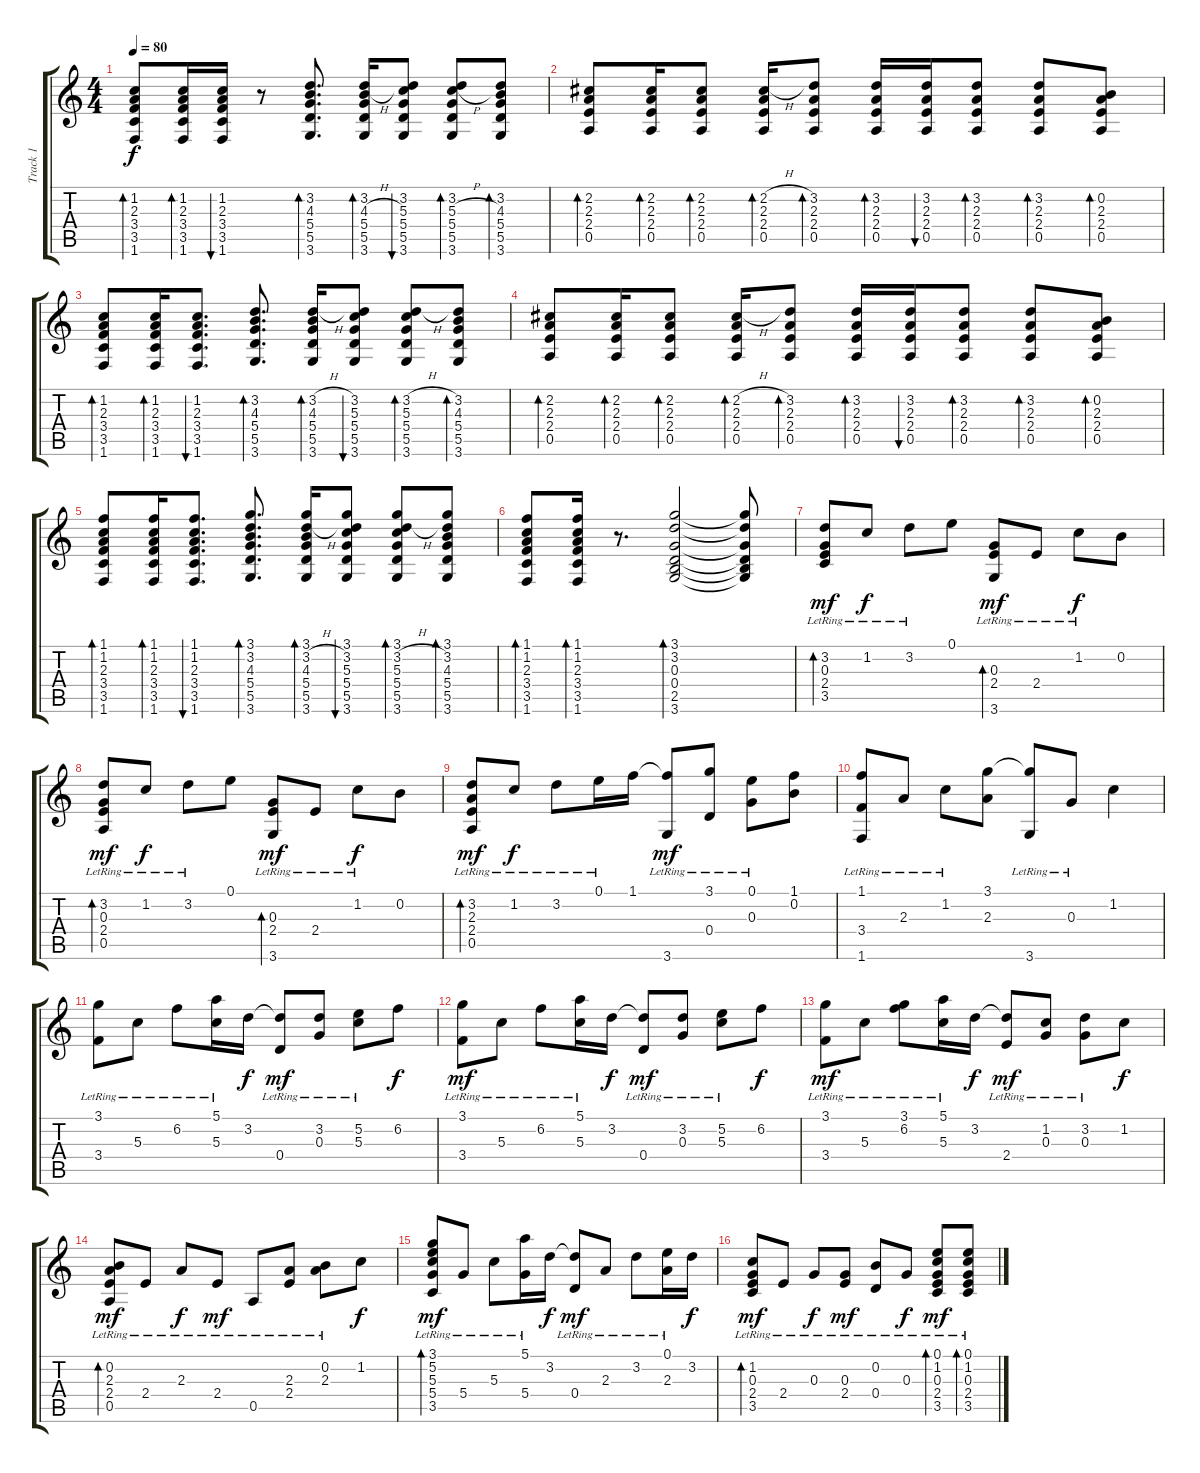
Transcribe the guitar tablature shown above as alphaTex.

\track ("Track 1" "Track 1") {instrument acousticguitarsteel}
\staff {score tabs}
\tuning (E4 B3 G3 D3 A2 E2) {hide}
\ts (4 4)
\tempo 80
\clef g2
\ks c
(1.2 2.3 3.4 3.5 1.6).8{bd 60 dy f} (1.2 2.3 3.4 3.5 1.6).16{bd 60} (1.2 2.3 3.4 3.5 1.6).16{bu 60} r.8 (3.2 4.3 5.4 5.5 3.6).8{d bd 60} (3.2 4.3{h} 5.4 5.5 3.6).16{bd 60} (3.2 5.3 5.4 5.5 3.6).8{bu 60} (3.2 5.3{h} 5.4 5.5 3.6).8{bd 60} (3.2 4.3 5.4 5.5 3.6).8{bd 60} |
(2.2 2.3 2.4 0.5).8{bd 60} (2.2 2.3 2.4 0.5).16{bd 60} (2.2 2.3 2.4 0.5).8{bd 60} (2.2{h} 2.3 2.4 0.5).16{bd 60} (3.2 2.3 2.4 0.5).8{bd 60} (3.2 2.3 2.4 0.5).16{bd 60} (3.2 2.3 2.4 0.5).16{bu 60} (3.2 2.3 2.4 0.5).8{bd 60} (3.2 2.3 2.4 0.5).8{bd 60} (0.2 2.3 2.4 0.5).8{bd 60} |
(1.2 2.3 3.4 3.5 1.6).8{bd 60} (1.2 2.3 3.4 3.5 1.6).16{bd 60} (1.2 2.3 3.4 3.5 1.6).8{d bu 60} (3.2 4.3 5.4 5.5 3.6).8{d bd 60} (3.2{h} 4.3 5.4 5.5 3.6).16{bd 60} (3.2 5.3 5.4 5.5 3.6).8{bu 60} (3.2{h} 5.3 5.4 5.5 3.6).8{bd 60} (3.2 4.3 5.4 5.5 3.6).8{bd 60} |
(2.2 2.3 2.4 0.5).8{bd 60} (2.2 2.3 2.4 0.5).16{bd 60} (2.2 2.3 2.4 0.5).8{bd 60} (2.2{h} 2.3 2.4 0.5).16{bd 60} (3.2 2.3 2.4 0.5).8{bd 60} (3.2 2.3 2.4 0.5).16{bd 60} (3.2 2.3 2.4 0.5).16{bu 60} (3.2 2.3 2.4 0.5).8{bd 60} (3.2 2.3 2.4 0.5).8{bd 60} (0.2 2.3 2.4 0.5).8{bd 60} |
(1.1 1.2 2.3 3.4 3.5 1.6).8{bd 60} (1.1 1.2 2.3 3.4 3.5 1.6).16{bd 60} (1.1 1.2 2.3 3.4 3.5 1.6).8{d bu 60} (3.1 3.2 4.3 5.4 5.5 3.6).8{d bd 60} (3.1 3.2{h} 4.3 5.4 5.5 3.6).16{bd 60} (3.1 3.2 5.3 5.4 5.5 3.6).8{bu 60} (3.1 3.2{h} 5.3 5.4 5.5 3.6).8{bd 60} (3.1 3.2 4.3 5.4 5.5 3.6).8{bd 60} |
(1.1 1.2 2.3 3.4 3.5 1.6).8{bd 60} (1.1 1.2 2.3 3.4 3.5 1.6).16{bd 60} r.8{d} (3.1 3.2 0.3 0.4 2.5 3.6).2{bd 60} (3.1{t} 3.2{t} 0.3{t} 0.4{t} 2.5{t} 3.6{t}).8 |
(3.2{lr} 0.3{lr} 2.4{lr} 3.5{lr}).8{bd 60 dy mf} 1.2{lr}.8{dy f} 3.2{lr}.8 0.1.8 (0.3{lr} 2.4 3.6{lr}).8{bd 60 dy mf} 2.4{lr}.8 1.2{lr}.8{dy f} 0.2.8 |
(3.2{lr} 0.3{lr} 2.4{lr} 0.5{lr}).8{bd 60 dy mf} 1.2{lr}.8{dy f} 3.2{lr}.8 0.1.8 (0.3{lr} 2.4 3.6{lr}).8{bd 60 dy mf} 2.4{lr}.8 1.2{lr}.8{dy f} 0.2.8 |
(3.2{lr} 2.3{lr} 2.4{lr} 0.5{lr}).8{bd 60 dy mf} 1.2{lr}.8{dy f} 3.2{lr}.8 0.1{lr}.16 1.1.16 (1.1{t} 3.6{lr}).8{dy mf} (3.1{lr} 0.4{lr}).8 (0.1{lr} 0.3{lr}).8 (1.1 0.2).8 |
(1.1{lr} 3.4{lr} 1.6{lr}).8 2.3{lr}.8 1.2{lr}.8 (3.1 2.3).8 (3.1{t} 3.6{lr}).8 0.3{lr}.8 1.2.4 |
(3.1{lr} 3.4{lr}).8 5.3{lr}.8 6.2{lr}.8 (5.1{lr} 5.3{lr}).16 3.2.16{dy f} (3.2{t} 0.4{lr}).8{dy mf} (3.2{lr} 0.3{lr}).8 (5.2{lr} 5.3{lr}).8 6.2.8{dy f} |
(3.1{lr} 3.4{lr}).8{dy mf} 5.3{lr}.8 6.2{lr}.8 (5.1{lr} 5.3{lr}).16 3.2.16{dy f} (3.2{t} 0.4{lr}).8{dy mf} (3.2{lr} 0.3{lr}).8 (5.2{lr} 5.3{lr}).8 6.2.8{dy f} |
(3.1{lr} 3.4{lr}).8{dy mf} 5.3{lr}.8 (3.1{lr} 6.2).8 (5.1{lr} 5.3{lr}).16 3.2.16{dy f} (3.2{t} 2.4{lr}).8{dy mf} (1.2{lr} 0.3).8 (3.2{lr} 0.3).8 1.2.8{dy f} |
(0.2{lr} 2.3{lr} 2.4{lr} 0.5{lr}).8{bd 60 dy mf} 2.4{lr}.8 2.3{lr}.8{dy f} 2.4{lr}.8{dy mf} 0.5{lr}.8 (2.3{lr} 2.4{lr}).8 (0.2{lr} 2.3{lr}).8 1.2.8{dy f} |
(3.1{lr} 5.2 5.3 5.4 3.5{lr}).8{bd 60 dy mf} 5.4{lr}.8 5.3{lr}.8 (5.1{lr} 5.4{lr}).16 3.2.16{dy f} (3.2{t} 0.4{lr}).8{dy mf} 2.3{lr}.8 3.2{lr}.8 (0.1{lr} 2.3{lr}).16 3.2.16{dy f} |
(1.2{lr} 0.3 2.4 3.5{lr}).8{bd 60 dy mf} 2.4{lr}.8 0.3{lr}.8{dy f} (0.3{lr} 2.4{lr}).8{dy mf} (0.2{lr} 0.4{lr}).8 0.3{lr}.8{dy f} (0.1{lr} 1.2{lr} 0.3{lr} 2.4{lr} 3.5{lr}).8{bd 60 dy mf} (0.1{lr} 1.2{lr} 0.3{lr} 2.4{lr} 3.5{lr}).8{bd 60}
